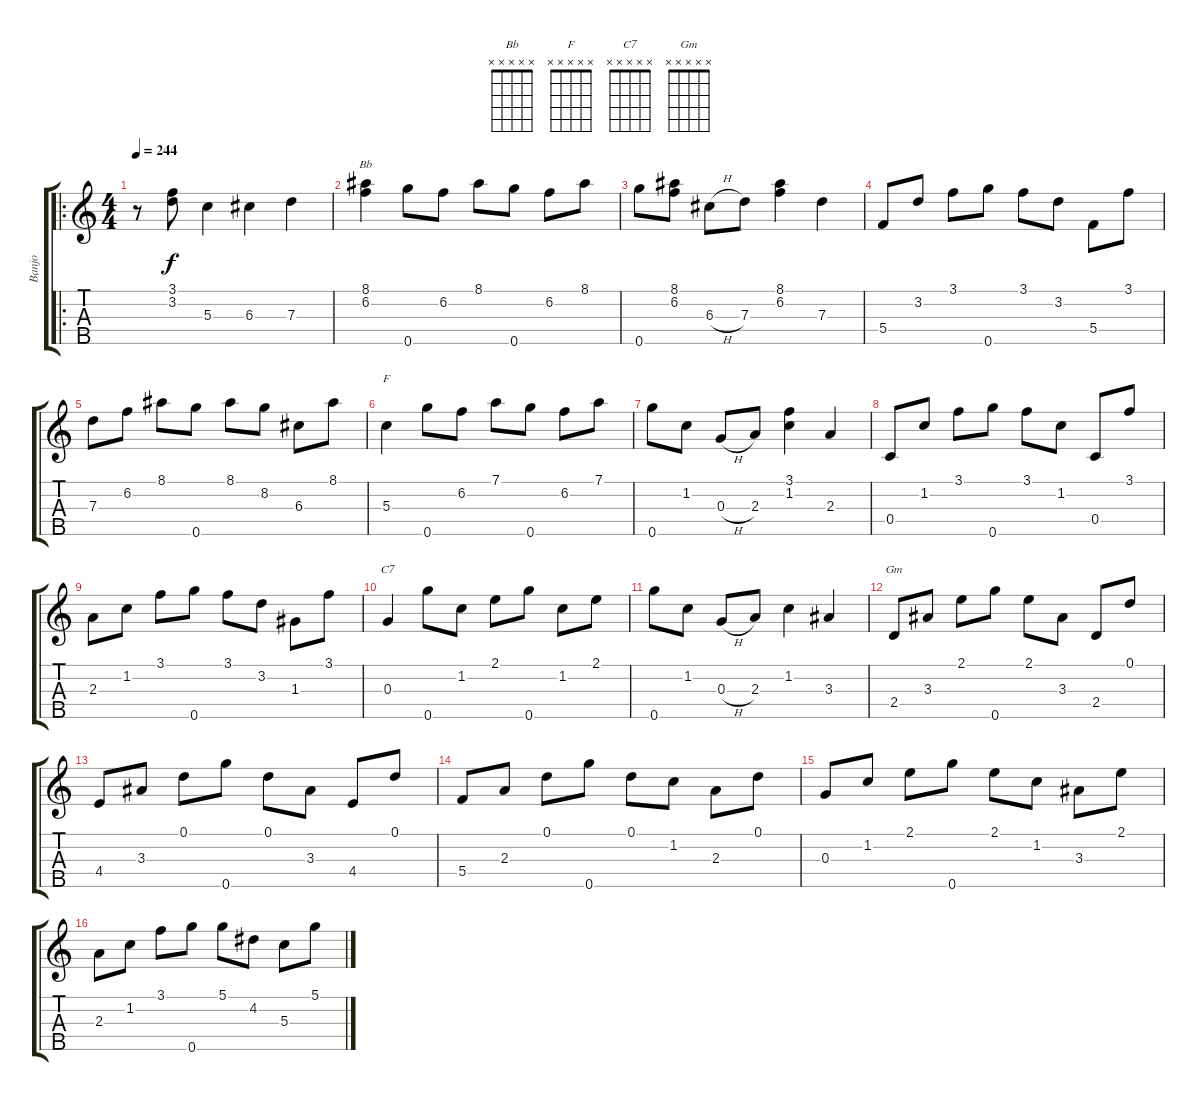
\track ("Banjo" "Banjo") {instrument banjo}
\staff {score tabs}
\tuning (D4 B3 G3 C3 G4) {hide}
\displaytranspose 12
\chord ("Bb" x x x x x) {firstfret 0}
\chord ("F" x x x x x) {firstfret 0}
\chord ("C7" x x x x x) {firstfret 0}
\chord ("Gm" x x x x x) {firstfret 0}
\ro
\ts (4 4)
\tempo 244
\clef g2
\ks c
r.8{dy f instrument banjo} (3.1 3.2).8 5.3.4 6.3.4 7.3.4 |
(8.1 6.2).4{ch "Bb"} 0.5.8 6.2.8 8.1.8 0.5.8 6.2.8 8.1.8 |
0.5.8 (8.1 6.2).8 6.3{h}.8 7.3.8 (8.1 6.2).4 7.3.4 |
5.4.8 3.2.8 3.1.8 0.5.8 3.1.8 3.2.8 5.4.8 3.1.8 |
7.3.8 6.2.8 8.1.8 0.5.8 8.1.8 8.2.8 6.3.8 8.1.8 |
5.3.4{ch "F"} 0.5.8 6.2.8 7.1.8 0.5.8 6.2.8 7.1.8 |
0.5.8 1.2.8 0.3{h}.8 2.3.8 (3.1 1.2).4 2.3.4 |
0.4.8 1.2.8 3.1.8 0.5.8 3.1.8 1.2.8 0.4.8 3.1.8 |
2.3.8 1.2.8 3.1.8 0.5.8 3.1.8 3.2.8 1.3.8 3.1.8 |
0.3.4{ch "C7"} 0.5.8 1.2.8 2.1.8 0.5.8 1.2.8 2.1.8 |
0.5.8 1.2.8 0.3{h}.8 2.3.8 1.2.4 3.3.4 |
2.4.8{ch "Gm"} 3.3.8 2.1.8 0.5.8 2.1.8 3.3.8 2.4.8 0.1.8 |
4.4.8 3.3.8 0.1.8 0.5.8 0.1.8 3.3.8 4.4.8 0.1.8 |
5.4.8 2.3.8 0.1.8 0.5.8 0.1.8 1.2.8 2.3.8 0.1.8 |
0.3.8 1.2.8 2.1.8 0.5.8 2.1.8 1.2.8 3.3.8 2.1.8 |
2.3.8 1.2.8 3.1.8 0.5.8 5.1.8 4.2.8 5.3.8 5.1.8
